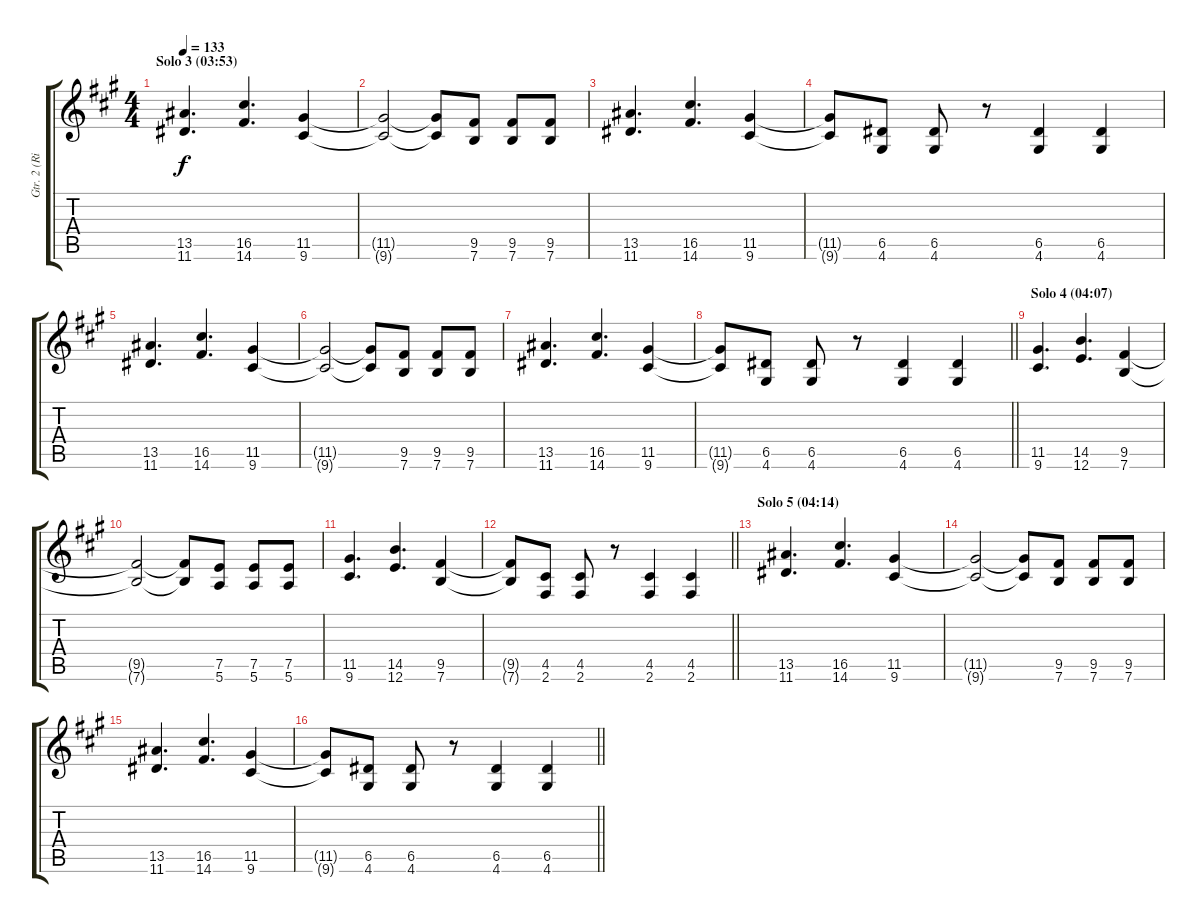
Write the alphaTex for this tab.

\track ("Gtr. 2 (Right)" "Gtr. 2 (Ri") {instrument distortionguitar}
\staff {score tabs}
\tuning (E4 B3 G3 D3 A2 E2) {hide}
\ts (4 4)
\section ("" "Solo 3 (03:53)")
\tempo 133
\clef g2
\ks a
(13.5 11.6).4{d dy f} (16.5 14.6).4{d} (11.5 9.6).4 |
(11.5{t} 9.6{t}).2 (11.5{t} 9.6{t}).8 (9.5 7.6).8 (9.5 7.6).8 (9.5 7.6).8 |
(13.5 11.6).4{d} (16.5 14.6).4{d} (11.5 9.6).4 |
(11.5{t} 9.6{t}).8 (6.5 4.6).8 (6.5 4.6).8 r.8 (6.5 4.6).4 (6.5 4.6).4 |
(13.5 11.6).4{d} (16.5 14.6).4{d} (11.5 9.6).4 |
(11.5{t} 9.6{t}).2 (11.5{t} 9.6{t}).8 (9.5 7.6).8 (9.5 7.6).8 (9.5 7.6).8 |
(13.5 11.6).4{d} (16.5 14.6).4{d} (11.5 9.6).4 |
\barLineRight lightlight
(11.5{t} 9.6{t}).8 (6.5 4.6).8 (6.5 4.6).8 r.8 (6.5 4.6).4 (6.5 4.6).4 |
\section ("" "Solo 4 (04:07)")
(11.5 9.6).4{d} (14.5 12.6).4{d} (9.5 7.6).4 |
(9.5{t} 7.6{t}).2 (9.5{t} 7.6{t}).8 (7.5 5.6).8 (7.5 5.6).8 (7.5 5.6).8 |
(11.5 9.6).4{d} (14.5 12.6).4{d} (9.5 7.6).4 |
\barLineRight lightlight
(9.5{t} 7.6{t}).8 (4.5 2.6).8 (4.5 2.6).8 r.8 (4.5 2.6).4 (4.5 2.6).4 |
\section ("" "Solo 5 (04:14)")
(13.5 11.6).4{d} (16.5 14.6).4{d} (11.5 9.6).4 |
(11.5{t} 9.6{t}).2 (11.5{t} 9.6{t}).8 (9.5 7.6).8 (9.5 7.6).8 (9.5 7.6).8 |
(13.5 11.6).4{d} (16.5 14.6).4{d} (11.5 9.6).4 |
\barLineRight lightlight
(11.5{t} 9.6{t}).8 (6.5 4.6).8 (6.5 4.6).8 r.8 (6.5 4.6).4 (6.5 4.6).4
